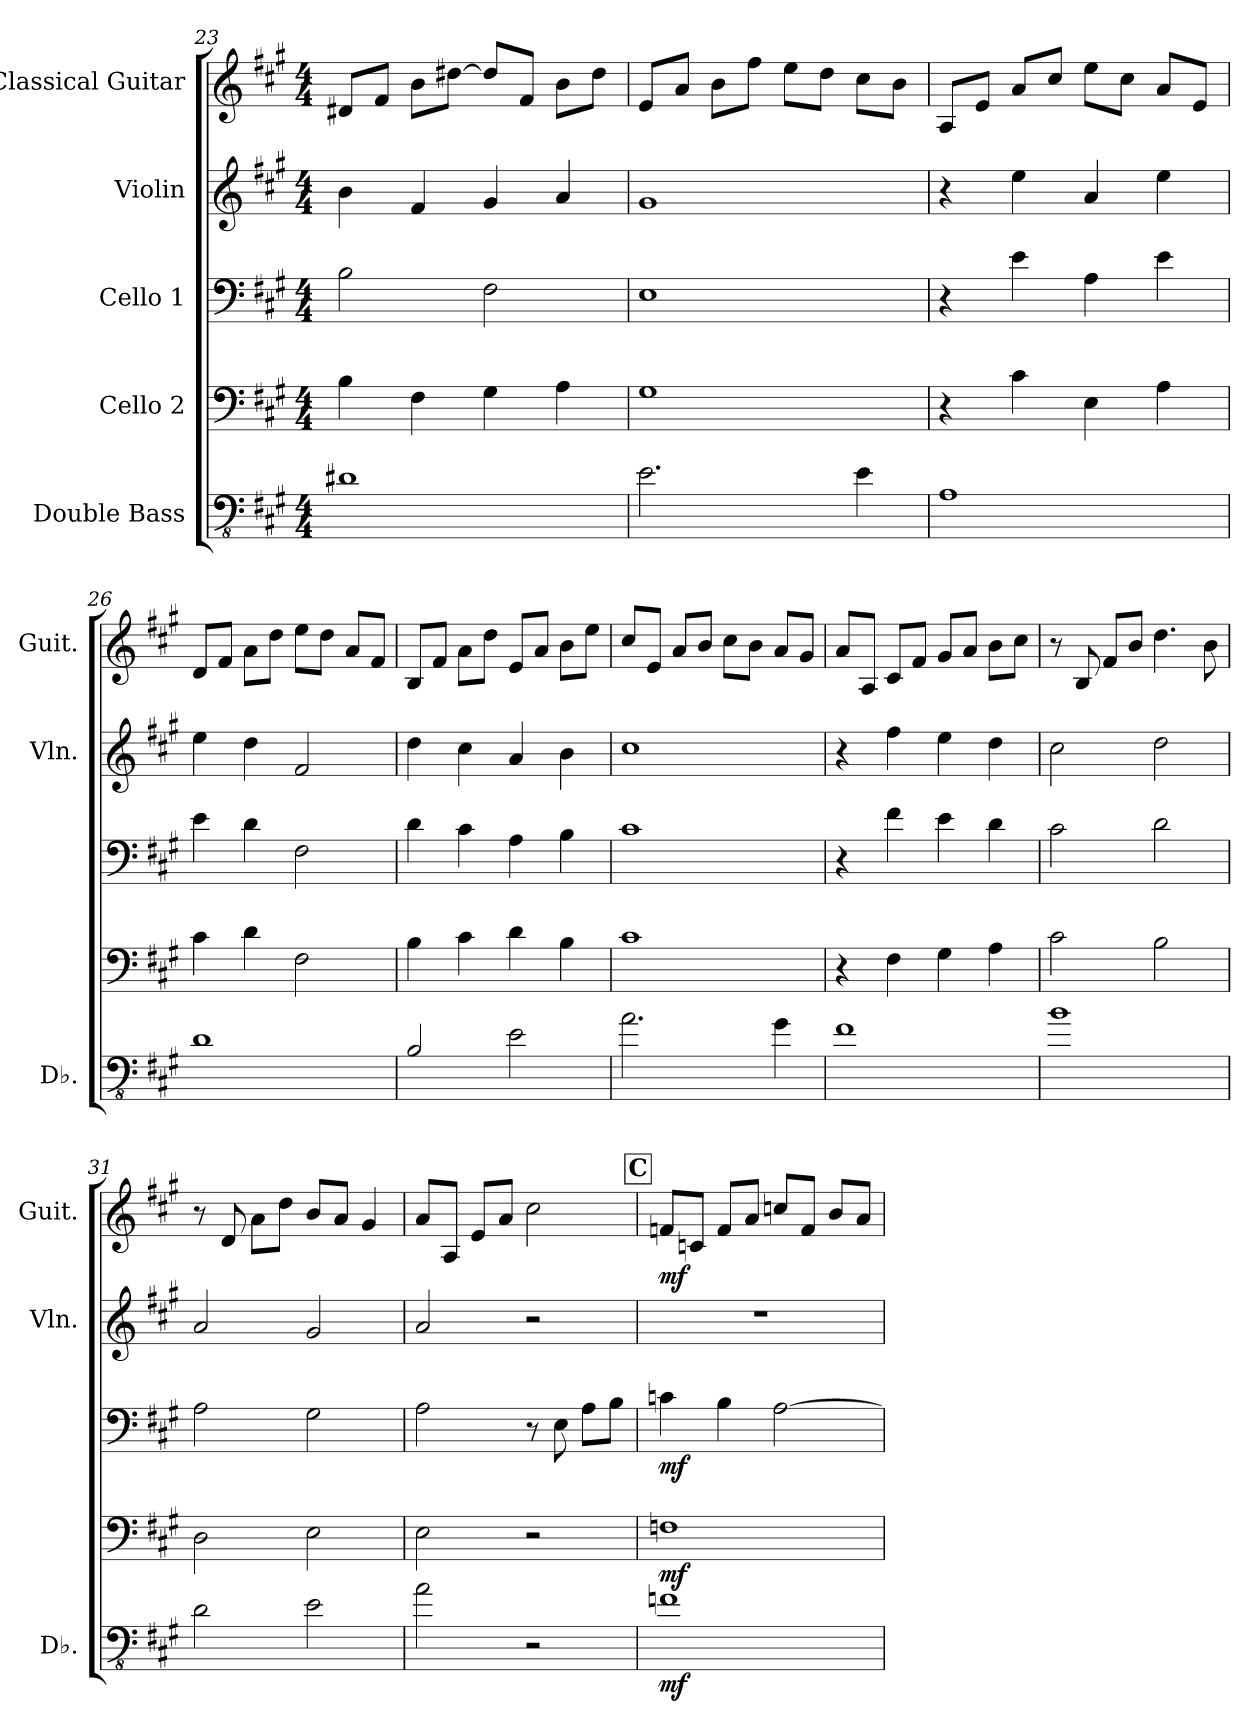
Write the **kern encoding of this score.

**kern	**dynam	**kern	**dynam	**kern	**dynam	**kern	**kern	**dynam
*part5	*part5	*part4	*part4	*part3	*part3	*part2	*part1	*part1
*staff5	*staff5	*staff4	*staff4	*staff3	*staff3	*staff2	*staff1	*staff1
*I"Double Bass	*	*I"Cello 2	*	*I"Cello 1	*	*I"Violin	*I"Classical Guitar	*
*I'Db.	*	*	*	*	*	*I'Vln.	*I'Guit.	*
*clefFv4	*	*clefF4	*	*clefF4	*	*clefG2	*clefG2	*
*ITrd7c12	*	*	*	*	*	*	*ITrd7c12	*
*k[f#c#g#]	*	*k[f#c#g#]	*	*k[f#c#g#]	*	*k[f#c#g#]	*k[f#c#g#]	*
*M4/4	*	*M4/4	*	*M4/4	*	*M4/4	*M4/4	*
=23	=23	=23	=23	=23	=23	=23	=23	=23
1DD#X	.	4B\	.	2B\	.	4b\	8D#X/L	.
.	.	.	.	.	.	.	8F#/J	.
.	.	4F#\	.	.	.	4f#/	8B\L	.
.	.	.	.	.	.	.	[8d#X\J	.
.	.	4G#\	.	2F#\	.	4g#/	8d#/L]	.
.	.	.	.	.	.	.	8F#/J	.
.	.	4A\	.	.	.	4a/	8B\L	.
.	.	.	.	.	.	.	8d#\J	.
=24	=24	=24	=24	=24	=24	=24	=24	=24
2.EE\	.	1G#	.	1E	.	1g#	8E/L	.
.	.	.	.	.	.	.	8A/J	.
.	.	.	.	.	.	.	8B\L	.
.	.	.	.	.	.	.	8f#\J	.
.	.	.	.	.	.	.	8e\L	.
.	.	.	.	.	.	.	8d\J	.
4EE\	.	.	.	.	.	.	8c#\L	.
.	.	.	.	.	.	.	8B\J	.
=25	=25	=25	=25	=25	=25	=25	=25	=25
1AAA	.	4r	.	4r	.	4r	8AA/L	.
.	.	.	.	.	.	.	8E/J	.
.	.	4c#\	.	4e\	.	4ee\	8A/L	.
.	.	.	.	.	.	.	8c#/J	.
.	.	4E\	.	4A\	.	4a/	8e\L	.
.	.	.	.	.	.	.	8c#\J	.
.	.	4A\	.	4e\	.	4ee\	8A/L	.
.	.	.	.	.	.	.	8E/J	.
!!LO:LB:g=z
=26	=26	=26	=26	=26	=26	=26	=26	=26
1DD	.	4c#\	.	4e\	.	4ee\	8D/L	.
.	.	.	.	.	.	.	8F#/J	.
.	.	4d\	.	4d\	.	4dd\	8A\L	.
.	.	.	.	.	.	.	8d\J	.
.	.	2F#\	.	2F#\	.	2f#/	8e\L	.
.	.	.	.	.	.	.	8d\J	.
.	.	.	.	.	.	.	8A/L	.
.	.	.	.	.	.	.	8F#/J	.
=27	=27	=27	=27	=27	=27	=27	=27	=27
2BBB/	.	4B\	.	4d\	.	4dd\	8BB/L	.
.	.	.	.	.	.	.	8F#/J	.
.	.	4c#\	.	4c#\	.	4cc#\	8A\L	.
.	.	.	.	.	.	.	8d\J	.
2EE\	.	4d\	.	4A\	.	4a/	8E/L	.
.	.	.	.	.	.	.	8A/J	.
.	.	4B\	.	4B\	.	4b\	8B\L	.
.	.	.	.	.	.	.	8e\J	.
=28	=28	=28	=28	=28	=28	=28	=28	=28
2.AA\	.	1c#	.	1c#	.	1cc#	8c#/L	.
.	.	.	.	.	.	.	8E/J	.
.	.	.	.	.	.	.	8A/L	.
.	.	.	.	.	.	.	8B/J	.
.	.	.	.	.	.	.	8c#\L	.
.	.	.	.	.	.	.	8B\J	.
4GG#\	.	.	.	.	.	.	8A/L	.
.	.	.	.	.	.	.	8G#/J	.
=29	=29	=29	=29	=29	=29	=29	=29	=29
1FF#	.	4r	.	4r	.	4r	8A/L	.
.	.	.	.	.	.	.	8AA/J	.
.	.	4F#\	.	4f#\	.	4ff#\	8C#/L	.
.	.	.	.	.	.	.	8F#/J	.
.	.	4G#\	.	4e\	.	4ee\	8G#/L	.
.	.	.	.	.	.	.	8A/J	.
.	.	4A\	.	4d\	.	4dd\	8B\L	.
.	.	.	.	.	.	.	8c#\J	.
=30	=30	=30	=30	=30	=30	=30	=30	=30
1BB	.	2c#\	.	2c#\	.	2cc#\	8r	.
.	.	.	.	.	.	.	8BB/	.
.	.	.	.	.	.	.	8F#/L	.
.	.	.	.	.	.	.	8B/J	.
.	.	2B\	.	2d\	.	2dd\	4.d\	.
.	.	.	.	.	.	.	8B\	.
!!LO:PB:g=z
=31	=31	=31	=31	=31	=31	=31	=31	=31
2DD\	.	2D\	.	2A\	.	2a/	8r	.
.	.	.	.	.	.	.	8D/	.
.	.	.	.	.	.	.	8A\L	.
.	.	.	.	.	.	.	8d\J	.
2EE\	.	2E\	.	2G#\	.	2g#/	8B/L	.
.	.	.	.	.	.	.	8A/J	.
.	.	.	.	.	.	.	4G#/	.
=32	=32	=32	=32	=32	=32	=32	=32	=32
2AA\	.	2E\	.	2A\	.	2a/	8A/L	.
.	.	.	.	.	.	.	8AA/J	.
.	.	.	.	.	.	.	8E/L	.
.	.	.	.	.	.	.	8A/J	.
2r	.	2r	.	8r	.	2r	2c#\	.
.	.	.	.	8E\	.	.	.	.
.	.	.	.	8A\L	.	.	.	.
.	.	.	.	8B\J	.	.	.	.
!!LO:REH:place=s1:a:B:fs=12:t=C
=33	=33	=33	=33	=33	=33	=33	=33	=33
!	!LO:DY:b	!	!LO:DY:b	!	!LO:DY:b	!	!	!LO:DY:b
1FFn	mf	1Fn	mf	4cn\	mf	1r	8Fn/L	mf
.	.	.	.	.	.	.	8Cn/J	.
.	.	.	.	4B\	.	.	8F/L	.
.	.	.	.	.	.	.	8A/J	.
.	.	.	.	[2A\	.	.	8cn/L	.
.	.	.	.	.	.	.	8F/J	.
.	.	.	.	.	.	.	8B/L	.
.	.	.	.	.	.	.	8A/J	.
=	=	=	=	=	=	=	=	=
*-	*-	*-	*-	*-	*-	*-	*-	*-
